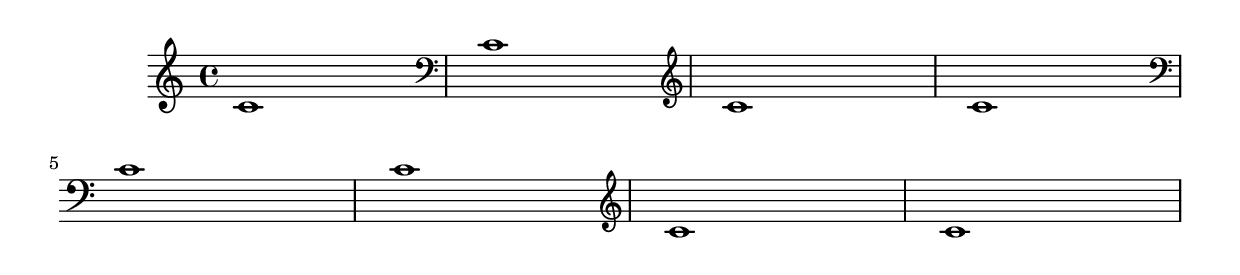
\relative c' { 

  \clef treble 
  c1
  \clef bass 
  c1
  \clef treble
  c1
  \clef treble 
  c1 \break

  \clef bass
  c1 
  \clef bass
  c1 
  \clef treble 
  c1
  c1


}